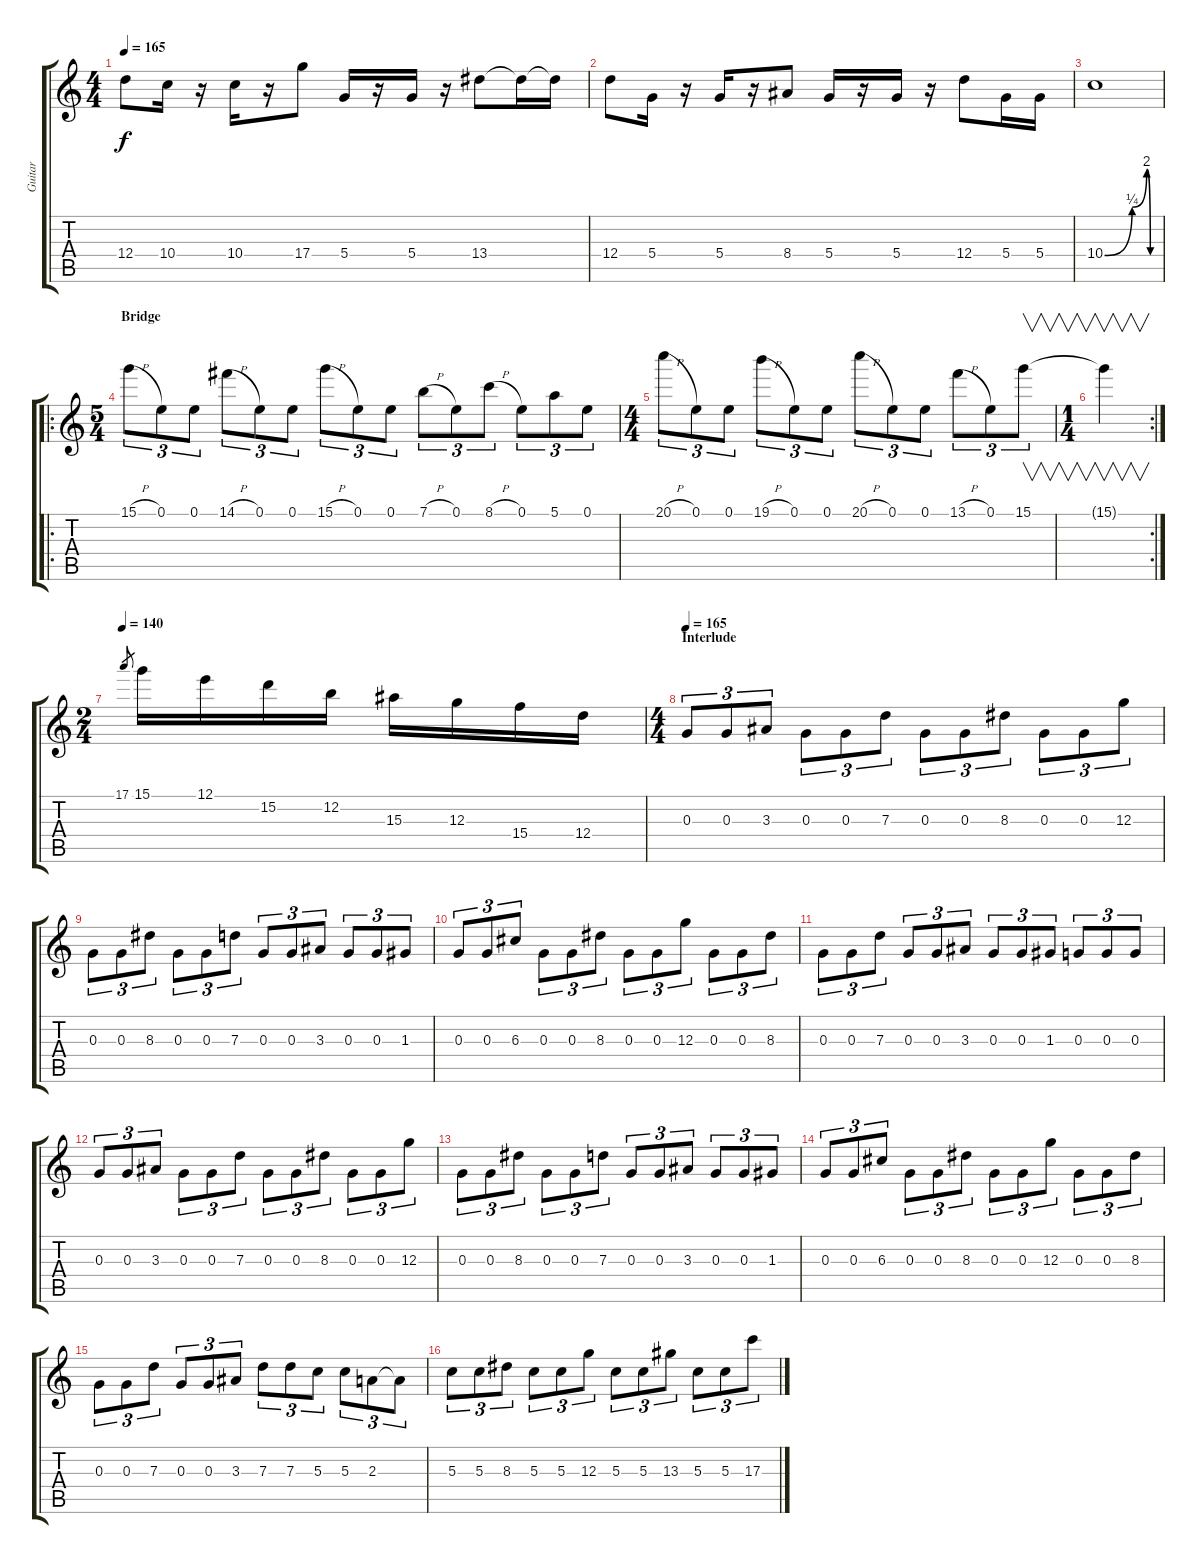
\track ("Guitar" "Guitar") {instrument distortionguitar}
\staff {score tabs}
\tuning (E4 B3 G3 D3 A2 E2) {hide}
\ts (4 4)
\tempo 165
\clef g2
\ks c
12.4.8{dy f} 10.4.16 r.16 10.4.16 r.16 17.4.8 5.4.16 r.16 5.4.16 r.16 13.4.8 13.4{t}.16 13.4{t}.16 |
12.4.8 5.4.16 r.16 5.4.16 r.16 8.4.8 5.4.16 r.16 5.4.16 r.16 12.4.8 5.4.16 5.4.16 |
10.4{be (custom 0 0 30 1 46 8 50 0 60 0)}.1 |
\ro
\ts (5 4)
\section ("" "Bridge")
15.1{h}.8{tu (3 2)} 0.1.8{tu (3 2)} 0.1.8{tu (3 2)} 14.1{h}.8{tu (3 2)} 0.1.8{tu (3 2)} 0.1.8{tu (3 2)} 15.1{h}.8{tu (3 2)} 0.1.8{tu (3 2)} 0.1.8{tu (3 2)} 7.1{h}.8{tu (3 2)} 0.1.8{tu (3 2)} 8.1{h}.8{tu (3 2)} 0.1.8{tu (3 2)} 5.1.8{tu (3 2)} 0.1.8{tu (3 2)} |
\ts (4 4)
20.1{h}.8{tu (3 2)} 0.1.8{tu (3 2)} 0.1.8{tu (3 2)} 19.1{h}.8{tu (3 2)} 0.1.8{tu (3 2)} 0.1.8{tu (3 2)} 20.1{h}.8{tu (3 2)} 0.1.8{tu (3 2)} 0.1.8{tu (3 2)} 13.1{h}.8{tu (3 2)} 0.1.8{tu (3 2)} 15.1.8{v tu (3 2)} |
\rc 2
\ts (1 4)
15.1{t}.4{v} |
\ts (2 4)
\tempo 140
17.1.8{gr} 15.1.16 12.1.16 15.2.16 12.2.16 15.3.16 12.3.16 15.4.16 12.4.16 |
\ts (4 4)
\section ("" "Interlude")
\tempo 165
0.3.8{tu (3 2)} 0.3.8{tu (3 2)} 3.3.8{tu (3 2)} 0.3.8{tu (3 2)} 0.3.8{tu (3 2)} 7.3.8{tu (3 2)} 0.3.8{tu (3 2)} 0.3.8{tu (3 2)} 8.3.8{tu (3 2)} 0.3.8{tu (3 2)} 0.3.8{tu (3 2)} 12.3.8{tu (3 2)} |
0.3.8{tu (3 2)} 0.3.8{tu (3 2)} 8.3.8{tu (3 2)} 0.3.8{tu (3 2)} 0.3.8{tu (3 2)} 7.3.8{tu (3 2)} 0.3.8{tu (3 2)} 0.3.8{tu (3 2)} 3.3.8{tu (3 2)} 0.3.8{tu (3 2)} 0.3.8{tu (3 2)} 1.3.8{tu (3 2)} |
0.3.8{tu (3 2)} 0.3.8{tu (3 2)} 6.3.8{tu (3 2)} 0.3.8{tu (3 2)} 0.3.8{tu (3 2)} 8.3.8{tu (3 2)} 0.3.8{tu (3 2)} 0.3.8{tu (3 2)} 12.3.8{tu (3 2)} 0.3.8{tu (3 2)} 0.3.8{tu (3 2)} 8.3.8{tu (3 2)} |
0.3.8{tu (3 2)} 0.3.8{tu (3 2)} 7.3.8{tu (3 2)} 0.3.8{tu (3 2)} 0.3.8{tu (3 2)} 3.3.8{tu (3 2)} 0.3.8{tu (3 2)} 0.3.8{tu (3 2)} 1.3.8{tu (3 2)} 0.3.8{tu (3 2)} 0.3.8{tu (3 2)} 0.3.8{tu (3 2)} |
0.3.8{tu (3 2)} 0.3.8{tu (3 2)} 3.3.8{tu (3 2)} 0.3.8{tu (3 2)} 0.3.8{tu (3 2)} 7.3.8{tu (3 2)} 0.3.8{tu (3 2)} 0.3.8{tu (3 2)} 8.3.8{tu (3 2)} 0.3.8{tu (3 2)} 0.3.8{tu (3 2)} 12.3.8{tu (3 2)} |
0.3.8{tu (3 2)} 0.3.8{tu (3 2)} 8.3.8{tu (3 2)} 0.3.8{tu (3 2)} 0.3.8{tu (3 2)} 7.3.8{tu (3 2)} 0.3.8{tu (3 2)} 0.3.8{tu (3 2)} 3.3.8{tu (3 2)} 0.3.8{tu (3 2)} 0.3.8{tu (3 2)} 1.3.8{tu (3 2)} |
0.3.8{tu (3 2)} 0.3.8{tu (3 2)} 6.3.8{tu (3 2)} 0.3.8{tu (3 2)} 0.3.8{tu (3 2)} 8.3.8{tu (3 2)} 0.3.8{tu (3 2)} 0.3.8{tu (3 2)} 12.3.8{tu (3 2)} 0.3.8{tu (3 2)} 0.3.8{tu (3 2)} 8.3.8{tu (3 2)} |
0.3.8{tu (3 2)} 0.3.8{tu (3 2)} 7.3.8{tu (3 2)} 0.3.8{tu (3 2)} 0.3.8{tu (3 2)} 3.3.8{tu (3 2)} 7.3.8{tu (3 2)} 7.3.8{tu (3 2)} 5.3.8{tu (3 2)} 5.3.8{tu (3 2)} 2.3.8{tu (3 2)} 2.3{t}.8{tu (3 2)} |
5.3.8{tu (3 2)} 5.3.8{tu (3 2)} 8.3.8{tu (3 2)} 5.3.8{tu (3 2)} 5.3.8{tu (3 2)} 12.3.8{tu (3 2)} 5.3.8{tu (3 2)} 5.3.8{tu (3 2)} 13.3.8{tu (3 2)} 5.3.8{tu (3 2)} 5.3.8{tu (3 2)} 17.3.8{tu (3 2)}
